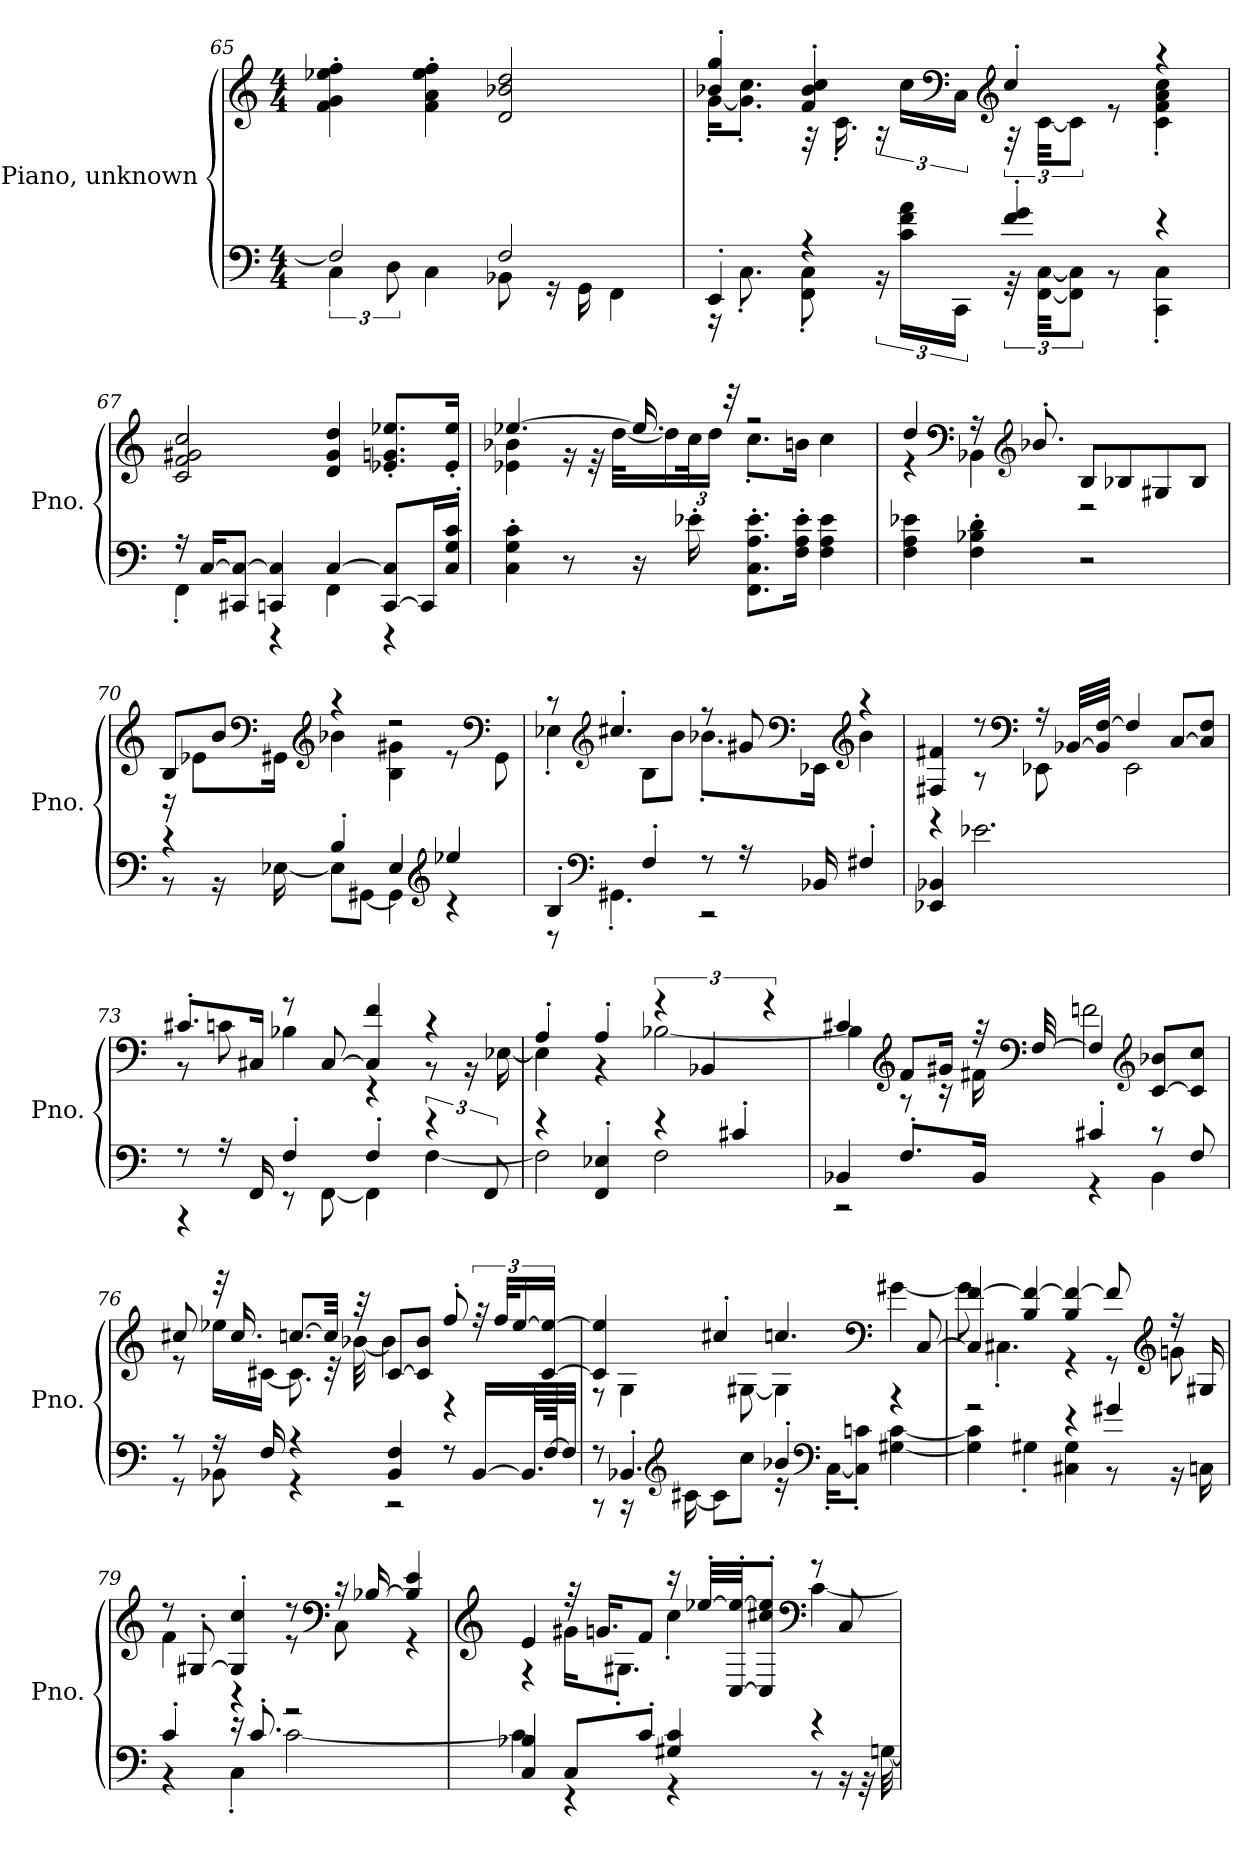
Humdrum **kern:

**kern	**kern
*part1	*part1
*staff2	*staff1
*I"Piano, unknown	*
*I'Pno.	*
*clefF4	*clefG2
*k[]	*k[]
*M4/4	*M4/4
=65	=65
*^	*
2F/]	6C\	4f\' 4g\' 4ee-X\' 4ff\'
.	12D\	.
.	4C\	4f\' 4a\' 4ee-\' 4ff\'
2F/	8BB-X\	2d/ 2b-X/ 2dd/
.	16r	.
.	16GG\	.
.	4FF\	.
!!LO:LB:g=z
=66	=66	=66
*	*	*^
4EE'/	16r	4b-X/' 4gg/'	[16g'\KL
.	8.C'\	.	8.g\]' 8.cc\'J
4r	8FF\' 8C\'	4f/' 4b-/' 4cc/'	32r
.	.	.	16.c'\
.	24r	.	24r
.	24c\ 24f\ 24a\LL	.	24cc\LL
*	*	*clefF4	*
.	24CC\JJ	.	24C\JJ
*	*	*clefG2	*
4f/' 4g/'	48r	4cc'/	48r
.	[48FF\ [48C\KKL	.	[48c\KKL
.	12FF\] 12C\]J	.	12c\J]
.	8r	.	8r
4r	4CC\' 4C\'	4r	4c\' 4f\' 4a\' 4cc\'
*	*	*v	*v
=67	=67	=67
16r	4FF'\	2c/ 2f/ 2g#X/ 2cc/
[16C/KL	.	.
8CC#X/ 8C/_J	.	.
4CCn/ 4C/]	4r	.
[4C/	4FF\	4d/ 4g#/ 4dd/
[8CC/ 8C/]L	4r	8.e-X/' 8.gn/' 8.ee-X/'L
16CC/L]	.	.
16C/' 16G/' 16c/'JJ	.	16e-/' 16ee-/'Jk
*v	*v	*
!!LO:LB:g=z
=68	=68
*	*^
4C\' 4G\' 4c\'	[4.ee-X/	4e-X\ 4b-X\
8r	.	16r
.	.	32r
.	.	[32dd\KLL
16r	16.ee-/]	16dd\]
*	*	*Xbrackettup
16e-X'\	.	48cc\K
.	.	24dd\JJ
.	32r	.
8.FF\' 8.C\' 8.A\' 8.e-\'L	2r	8.cc'\L
16F\' 16A\' 16e-\'Jk	.	16bn\Jk
4F\ 4A\ 4e-\	.	4cc\
=69	=69	=69
4F\ 4A\ 4e-X\	4dd/	4r
*	*clefF4	*
4F\' 4B-X\' 4d\'	16r	4BB-X\
*	*clefG2	*
.	8.b-X'/	.
2r	8B/L	2r
.	8B-X/	.
.	8G#X/	.
.	8B-/J	.
!!LO:LB:g=z	!!
=70	=70	=70
*^	*	*
4r	8r	8B/L	16r
.	.	.	8e-X\L
.	16r	8b/J	.
*	*	*clefF4	*
.	[16E-X\	.	16GG#X\Jk
*	*	*clefG2	*
4B'/	8E-\L]	4r	4b-X\
.	[8GG#X\J	.	.
4E-/	4GG#\]	2r	4B\ 4g#X\
*clefG2	*	*	*
4ee-X/	4r	.	8r
*	*	*clefF4	*
.	.	.	8GG#\
=71	=71	=71	=71
4B'/	8r	8r	4E-X'\
*clefF4	*	*clefG2	*
.	4.GG#X'\	4.cc#X'/	.
4F'/	.	.	8B\L
.	.	.	8b\J
8r	2r	8r	8.b-X'\L
16r	.	8g#X/	.
*	*	*clefF4	*
16BB-X/	.	.	16EE-X\Jk
*	*	*clefG2	*
4F#X'/	.	4r	4b-\
*v	*v	*	*
!!LO:LB:g=z	!!
=72	=72	=72
4EE-X/ 4BB-X/	4F#X/ 4f#X/	4r
2.e-X\	8r	8r
*	*clefF4	*
.	16r	8EE-X\
.	[32BB-X/LLL	.
.	32BB-/] [32F#/JJJ	.
.	4F#/]	2EE-\
.	[8C/L	.
.	8C/] 8F#/J	.
=73	=73	=73
*^	*	*
8r	4r	8.c#X'/L	8r
16r	.	.	8cn\
16FF/	.	16C#X/Jk	.
4F'/	8r	8r	4B-X\
.	[8FF\	[8C#/	.
4F'/	4FF\]	4C#/] 4f/	4r
6r	[4F\	4r	8r
.	.	.	16r
12FF/	.	.	.
.	.	.	[16E-X\
=74	=74	=74	=74
4r	2F\]	4A'/	4E-\]
4FF/' 4E-X/'	.	4A'/	4r
*	*	*brackettup	*
4r	2F\	6r	[2B-X\
.	.	6BB-X/	.
4c#X'/	.	.	.
.	.	6r	.
!!LO:PB:g=z	!!
=75	=75	=75	=75
4BB-X/	2r	4c#X/	4B-\]
*	*	*clefG2	*
8.F'/L	.	8f/L	8r
.	.	16g#X/Jk	16r
16BB-/Jk	.	32r	16f#X\
*	*	*clefF4	*
.	.	[32F/	.
4c#X'/	4r	4F/]	2fn\
*	*	*clefG2	*
8r	4BB-\	[8c#/ 8b-X/L	.
8F/	.	8c#/] 8cc/J	.
=76	=76	=76	=76
8r	8r	8cc#X/	8r
16r	8BB-X\	32r	16ee-X\LL
.	.	16.cc#/	.
16F/	.	.	[16c#X\JJ
4r	4r	[8.ccn/L	8.c#\]
.	.	32cc/Jkk]	32r
.	.	32r	[32b-X\
4BB-/ 4F/	2r	[8c#/L	4b-\]
.	.	8c#/] 8b-/J	.
8r	.	8ff'/	4r
[16BB-/LL	.	48r	.
.	.	48ff/KLL	.
.	.	[24ee-/	.
64.BB-/LL]	.	.	.
.	.	[24c#/ 24ee-/_JJ	.
[128F/JK	.	.	.
32F/JJJ]	.	.	.
!!LO:LB:g=z	!!
=77	=77	=77	=77
8r	8r	4c#/] 4ee-/]	8r
4.BB-X'/	16r	.	4G\
*clefG2	*	*	*
.	[16c#X\	.	.
.	8c#\L]	4cc#X'/	.
.	8cc\J	.	[8G#X\
4b-X'/	16r	4.ccn/	4G#\]
*clefF4	*	*	*
.	[16C'\KL	.	.
.	8C\]' 8cn\'J	.	.
*	*	*clefF4	*
4r	[4G#X\ [4c\	.	[4g#X\
.	.	[8C/	.
=78	=78	=78	=78
2r	4G#\] 4c\]	4C/] [4f/	8g#\]
.	.	.	4.C#X'\
.	4G#X'\	4B/ 4f/_	.
4r	4C#X\ 4G#\	4B/ 4f/_	4r
4g#X/	8r	8f/]	8r
*	*	*clefG2	*
.	16r	16r	8gn\
.	16Cn\	16G#X/	.
!!LO:LB:g=z	!!
=79	=79	=79	=79
4c'/	4r	8r	4f\
.	.	[8G#X'/	.
16r	4C'\	4G#/]' 4cc/'	4r
8.c'/	.	.	.
2r	[2c\	8r	8r
*	*	*clefF4	*
.	.	16r	8C\
.	.	[16B-X/	.
.	.	4B-/] 4e/	4r
=80	=80	=80	=80
*	*	*clefG2	*
4C/ 4B-X/	4c\]	4e/	4r
8C/L	4r	32r	16g#X\KL
.	.	16.gn/KL	.
.	.	.	8.G#X'\J
8c'/J	.	8f/J	.
4G#X/ 4c/	4r	16r	4cc'\
.	.	[32ee-X'/LLL	.
.	.	[32C/' 32ee-/_'JJ	.
.	.	8C/]' 8cc#X/' 8ee-/]'J	.
*	*	*clefF4	*
4r	8r	8r	[4c\
.	16r	8C/	.
.	32r	.	.
.	[32Gn\	.	.
*v	*v	*	*
*	*v	*v
=	=
*-	*-
